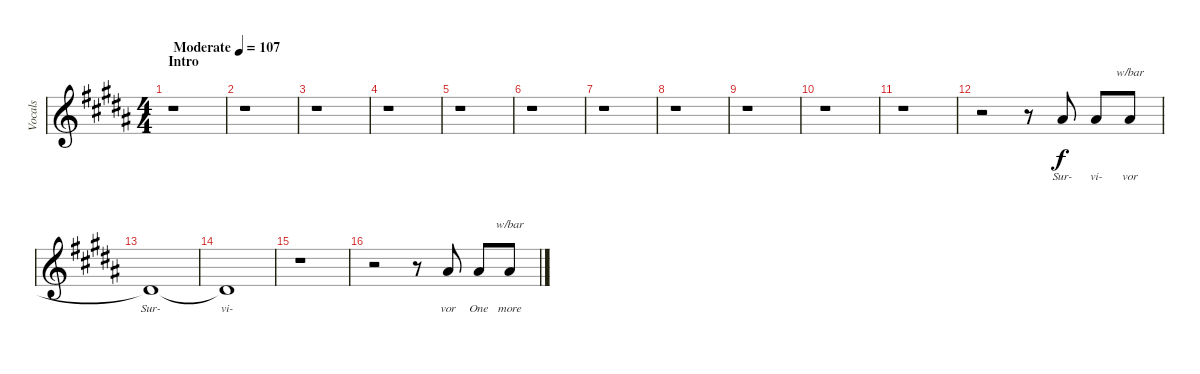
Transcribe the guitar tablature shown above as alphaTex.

\track ("Vocals" "Vocals") {instrument lead6voice}
\staff {score}
\tuning (Eb4 Bb3 Gb3 Db3 Ab2 Db2) {hide}
\ts (4 4)
\section ("" "Intro")
\tempo (107 "Moderate")
\clef g2
\ks b
r.1{dy f instrument lead6voice} |
r.1 |
r.1 |
r.1 |
r.1 |
r.1 |
r.1 |
r.1 |
r.1 |
r.1 |
r.1 |
r.2 r.8 7.1.8{lyrics (0 "Sur-") lyrics (1 "") lyrics (2 "") lyrics (3 "") lyrics (4 "")} 7.1.8{lyrics (0 "vi-") lyrics (1 "") lyrics (2 "") lyrics (3 "") lyrics (4 "")} 9.3.8{tbe (custom default 0 14 28 14 30 0 60 0) lyrics (0 "vor") lyrics (1 "") lyrics (2 "") lyrics (3 "") lyrics (4 "")} |
9.3{t}.1{lyrics (0 "Sur-") lyrics (1 "") lyrics (2 "") lyrics (3 "") lyrics (4 "")} |
9.3{t}.1{lyrics (0 "vi-") lyrics (1 "") lyrics (2 "") lyrics (3 "") lyrics (4 "")} |
r.1 |
r.2 r.8 7.1.8{lyrics (0 "vor") lyrics (1 "") lyrics (2 "") lyrics (3 "") lyrics (4 "")} 7.1.8{lyrics (0 "One") lyrics (1 "") lyrics (2 "") lyrics (3 "") lyrics (4 "")} 9.3.8{tbe (custom default 0 14 30 14 32 0 60 0) lyrics (0 "more") lyrics (1 "") lyrics (2 "") lyrics (3 "") lyrics (4 "")}
